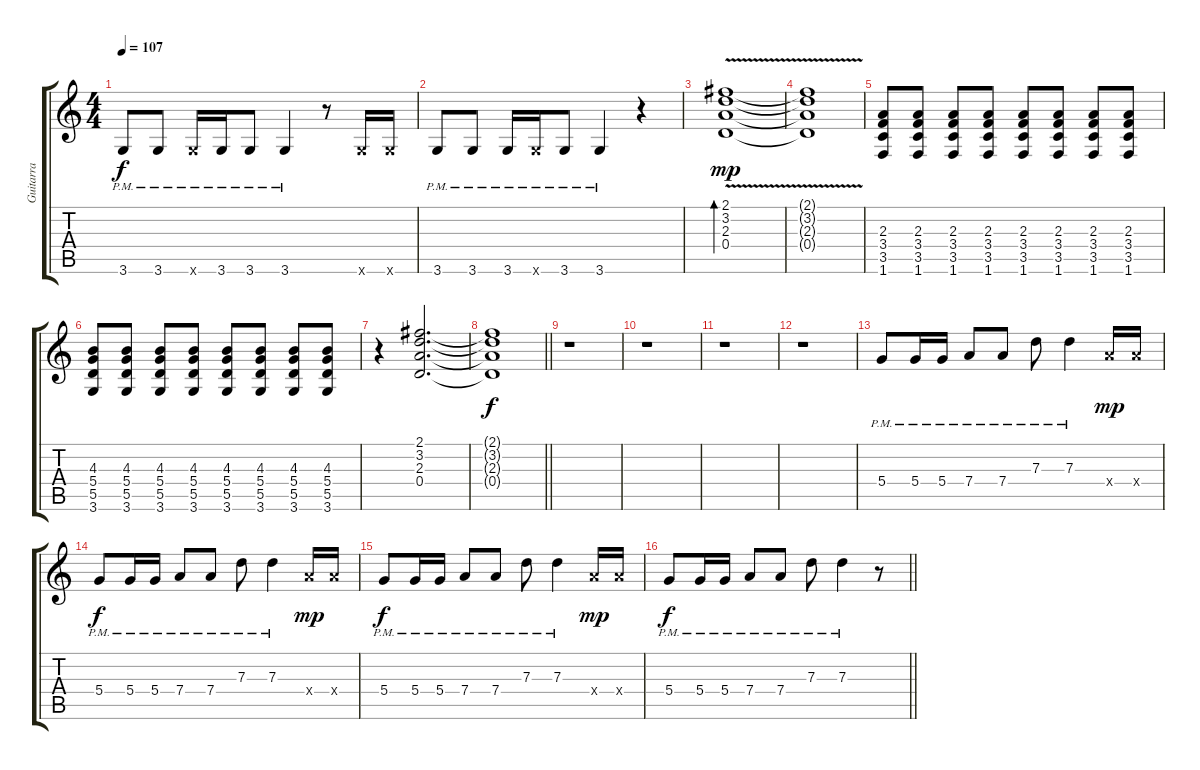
\track ("Guitarra" "Guitarra") {instrument acousticguitarsteel}
\staff {score tabs}
\tuning (E4 B3 G3 D3 A2 E2) {hide}
\ts (4 4)
\tempo 107
\clef g2
\ks c
3.6{pm}.8{dy f} 3.6{pm}.8 3.6{pm x}.16 3.6{pm}.16 3.6{pm}.8 3.6{pm}.4 r.8 3.6{x}.16 3.6{x}.16 |
3.6{pm}.8 3.6{pm}.8 3.6{pm}.16 3.6{pm x}.16 3.6{pm}.8 3.6{pm}.4 r.4 |
(2.1{v} 3.2{v} 2.3{v} 0.4{v}).1{bd 240 dy mp} |
(2.1{t} 3.2{t} 2.3{t} 0.4{t}).1 |
(2.3 3.4 3.5 1.6).8 (2.3 3.4 3.5 1.6).8 (2.3 3.4 3.5 1.6).8 (2.3 3.4 3.5 1.6).8 (2.3 3.4 3.5 1.6).8 (2.3 3.4 3.5 1.6).8 (2.3 3.4 3.5 1.6).8 (2.3 3.4 3.5 1.6).8 |
(4.3 5.4 5.5 3.6).8 (4.3 5.4 5.5 3.6).8 (4.3 5.4 5.5 3.6).8 (4.3 5.4 5.5 3.6).8 (4.3 5.4 5.5 3.6).8 (4.3 5.4 5.5 3.6).8 (4.3 5.4 5.5 3.6).8 (4.3 5.4 5.5 3.6).8 |
r.4 (2.1 3.2 2.3 0.4).2{d} |
\barLineRight lightlight
(2.1{t} 3.2{t} 2.3{t} 0.4{t}).1{dy f} |
r.1 |
r.1 |
r.1 |
r.1 |
5.4{pm}.8{volume 16 balance 2 instrument electricguitarmuted} 5.4{pm}.16 5.4{pm}.16 7.4{pm}.8 7.4{pm}.8 7.3{pm}.8 7.3{pm}.4 7.4{x}.16{dy mp} 7.4{x}.16 |
5.4{pm}.8{dy f} 5.4{pm}.16 5.4{pm}.16 7.4{pm}.8 7.4{pm}.8 7.3{pm}.8 7.3{pm}.4 7.4{x}.16{dy mp} 7.4{x}.16 |
5.4{pm}.8{dy f} 5.4{pm}.16 5.4{pm}.16 7.4{pm}.8 7.4{pm}.8 7.3{pm}.8 7.3{pm}.4 7.4{x}.16{dy mp} 7.4{x}.16 |
\barLineRight lightlight
5.4{pm}.8{dy f} 5.4{pm}.16 5.4{pm}.16 7.4{pm}.8 7.4{pm}.8 7.3{pm}.8 7.3{pm}.4 r.8
